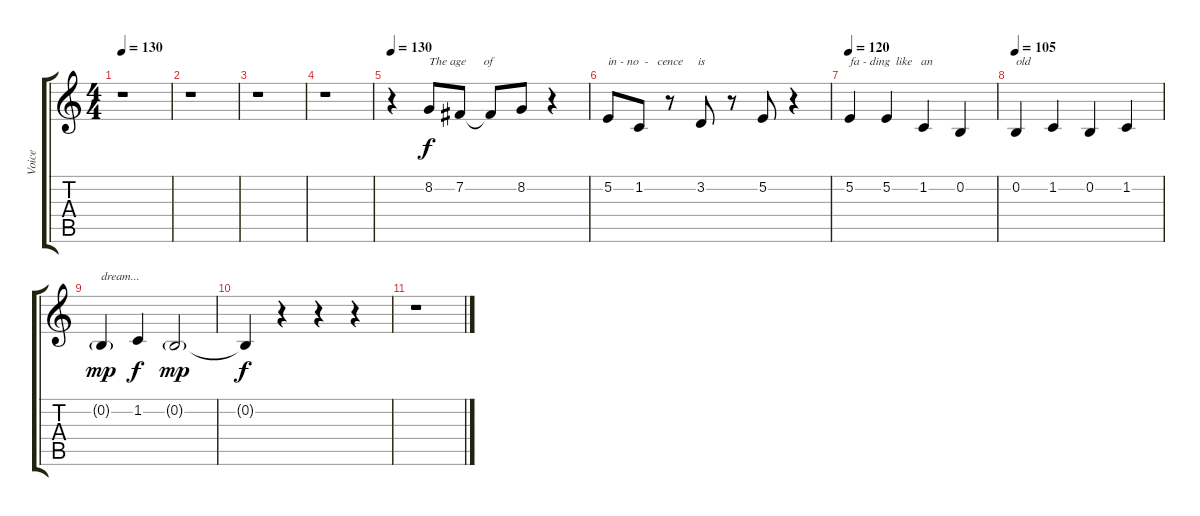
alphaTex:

\track ("Voice" "Voice") {instrument bassoon}
\staff {score tabs}
\tuning (E4 B3 G3 D3 A2 E2) {hide}
\ts (4 4)
\tempo 130
\clef g2
\ks c
r.1{dy f} |
r.1 |
r.1 |
r.1 |
\tempo 130
r.4 8.2.8{txt "The age      of"} 7.2.8 7.2{t}.8 8.2.8 r.4 |
5.2.8{txt "in - no  -   cence     is"} 1.2.8 r.8 3.2.8 r.8 5.2.8 r.4 |
\tempo 120
5.2.4{txt "fa - ding  like   an"} 5.2.4 1.2.4 0.2.4 |
\tempo 105
0.2.4{txt "old"} 1.2.4 0.2.4 1.2.4 |
0.2{g}.4{txt "dream..." dy mp} 1.2.4{dy f} 0.2{g}.2{dy mp} |
0.2{t}.4{dy f} r.4 r.4 r.4 |
r.1
